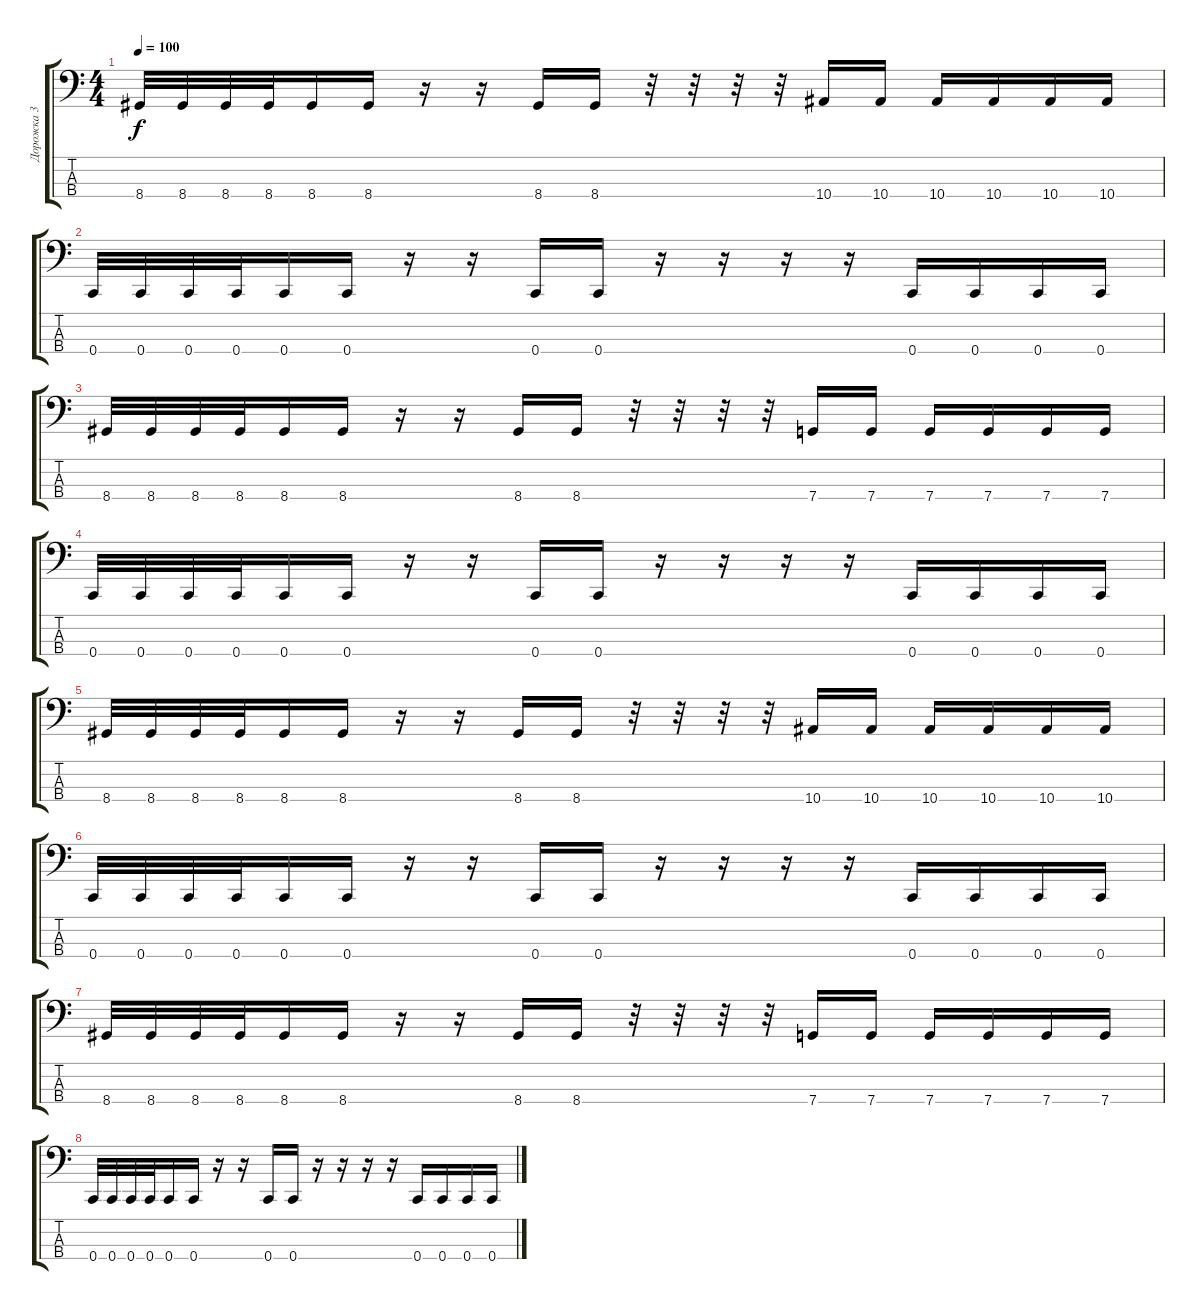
\track ("Дорожка 3" "Дорожка 3") {instrument electricbassfinger}
\staff {score tabs}
\tuning (F2 C2 G1 C1) {hide}
\ts (4 4)
\tempo 100
\clef f4
\ks c
8.4.32{dy f} 8.4.32 8.4.32 8.4.32 8.4.16 8.4.16 r.16 r.16 8.4.16 8.4.16 r.32 r.32 r.32 r.32 10.4.16 10.4.16 10.4.16 10.4.16 10.4.16 10.4.16 |
0.4.32 0.4.32 0.4.32 0.4.32 0.4.16 0.4.16 r.16 r.16 0.4.16 0.4.16 r.16 r.16 r.16 r.16 0.4.16 0.4.16 0.4.16 0.4.16 |
8.4.32 8.4.32 8.4.32 8.4.32 8.4.16 8.4.16 r.16 r.16 8.4.16 8.4.16 r.32 r.32 r.32 r.32 7.4.16 7.4.16 7.4.16 7.4.16 7.4.16 7.4.16 |
0.4.32 0.4.32 0.4.32 0.4.32 0.4.16 0.4.16 r.16 r.16 0.4.16 0.4.16 r.16 r.16 r.16 r.16 0.4.16 0.4.16 0.4.16 0.4.16 |
8.4.32 8.4.32 8.4.32 8.4.32 8.4.16 8.4.16 r.16 r.16 8.4.16 8.4.16 r.32 r.32 r.32 r.32 10.4.16 10.4.16 10.4.16 10.4.16 10.4.16 10.4.16 |
0.4.32 0.4.32 0.4.32 0.4.32 0.4.16 0.4.16 r.16 r.16 0.4.16 0.4.16 r.16 r.16 r.16 r.16 0.4.16 0.4.16 0.4.16 0.4.16 |
8.4.32 8.4.32 8.4.32 8.4.32 8.4.16 8.4.16 r.16 r.16 8.4.16 8.4.16 r.32 r.32 r.32 r.32 7.4.16 7.4.16 7.4.16 7.4.16 7.4.16 7.4.16 |
0.4.32 0.4.32 0.4.32 0.4.32 0.4.16 0.4.16 r.16 r.16 0.4.16 0.4.16 r.16 r.16 r.16 r.16 0.4.16 0.4.16 0.4.16 0.4.16
